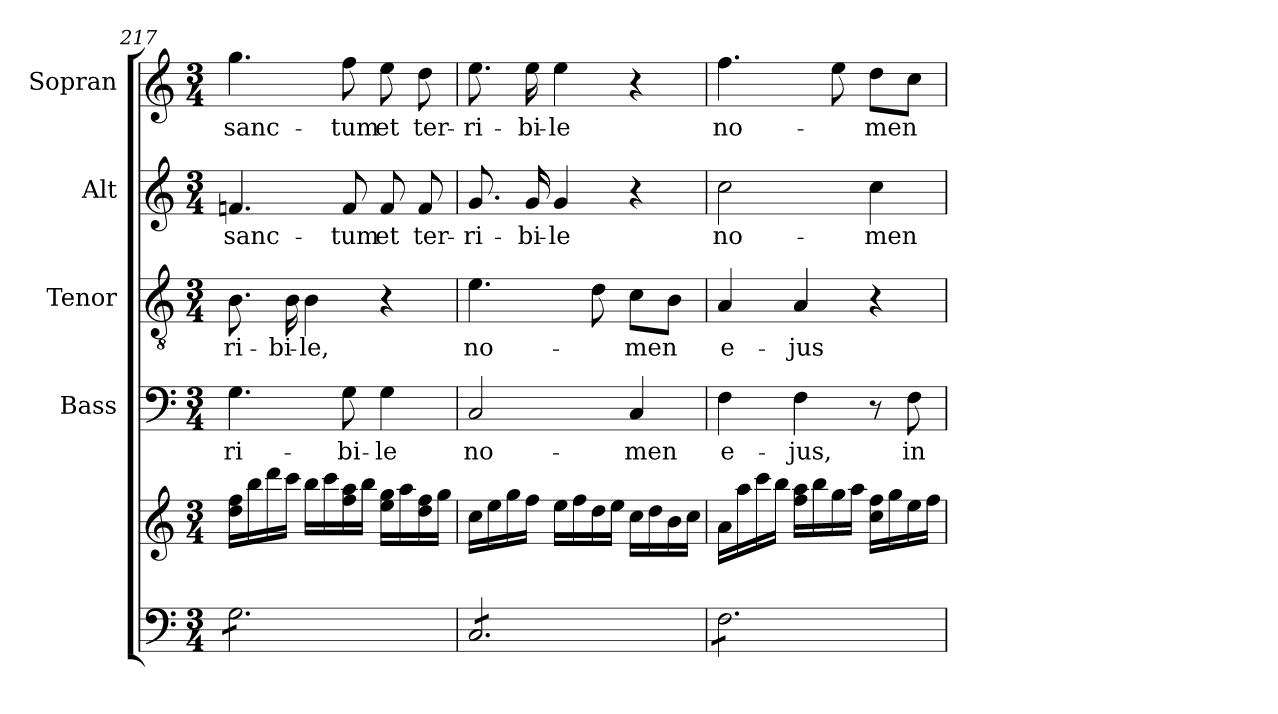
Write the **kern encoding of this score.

**kern	**kern	**kern	**text	**kern	**text	**kern	**text	**kern	**text
*part5	*part5	*part4	*part4	*part3	*part3	*part2	*part2	*part1	*part1
*staff6	*staff5	*staff4	*staff4	*staff3	*staff3	*staff2	*staff2	*staff1	*staff1
*	*	*I"Bass	*	*I"Tenor	*	*I"Alt	*	*I"Sopran	*
*	*	*I'B.	*	*I'T.	*	*I'A.	*	*I'S.	*
*clefF4	*clefG2	*clefF4	*	*clefGv2	*	*clefG2	*	*clefG2	*
*k[]	*k[]	*k[]	*	*k[]	*	*k[]	*	*k[]	*
*C:	*C:	*C:	*	*C:	*	*C:	*	*C:	*
*M3/4	*M3/4	*M3/4	*	*M3/4	*	*M3/4	*	*M3/4	*
=217	=217	=217	=217	=217	=217	=217	=217	=217	=217
!	!	!	!LO:LY:b	!	!LO:LY:b	!	!LO:LY:b	!	!LO:LY:b
*tremolo	*	*	*	*	*	*	*	*	*
8G\L	16dd\ 16ff\LL	4.G\	-ri-	8.B\	-ri-	4.fn/	sanc-	4.gg\	sanc-
.	16bb\	.	.	.	.	.	.	.	.
8G\	16ddd\	.	.	.	.	.	.	.	.
!	!	!	!	!	!LO:LY:b	!	!	!	!
.	16ccc\JJ	.	.	16B\	-bi-	.	.	.	.
!	!	!	!	!	!LO:LY:b	!	!	!	!
8G\	16bb\LL	.	.	4B\	-le,	.	.	.	.
.	16ccc\	.	.	.	.	.	.	.	.
!	!	!	!LO:LY:b	!	!	!	!LO:LY:b	!	!LO:LY:b
8G\	16ff\ 16aa\	8G\	-bi-	.	.	8f/	-tum	8ff\	-tum
.	16bb\JJ	.	.	.	.	.	.	.	.
!	!	!	!LO:LY:b	!	!	!	!LO:LY:b	!	!LO:LY:b
8G\	16ee\ 16gg\LL	4G\	-le	4r	.	8f/	et	8ee\	et
.	16aa\	.	.	.	.	.	.	.	.
!	!	!	!	!	!	!	!LO:LY:b	!	!LO:LY:b
8G\J	16dd\ 16ff\	.	.	.	.	8f/	ter-	8dd\	ter-
.	16gg\JJ	.	.	.	.	.	.	.	.
=218	=218	=218	=218	=218	=218	=218	=218	=218	=218
!	!	!	!LO:LY:b	!	!LO:LY:b	!	!LO:LY:b	!	!LO:LY:b
8C/L	16cc\LL	2C/	no-	4.e\	no-	8.g/	-ri-	8.ee\	-ri-
.	16ee\	.	.	.	.	.	.	.	.
8C/	16gg\	.	.	.	.	.	.	.	.
!	!	!	!	!	!	!	!LO:LY:b	!	!LO:LY:b
.	16ff\JJ	.	.	.	.	16g/	-bi-	16ee\	-bi-
!	!	!	!	!	!	!	!LO:LY:b	!	!LO:LY:b
8C/	16ee\LL	.	.	.	.	4g/	-le	4ee\	-le
.	16ff\	.	.	.	.	.	.	.	.
8C/	16dd\	.	.	8d\	.	.	.	.	.
.	16ee\JJ	.	.	.	.	.	.	.	.
!	!	!	!LO:LY:b	!	!LO:LY:b	!	!	!	!
8C/	16cc\LL	4C/	-men	8c\L	-men	4r	.	4r	.
.	16dd\	.	.	.	.	.	.	.	.
8C/J	16b\	.	.	8B\J	.	.	.	.	.
.	16cc\JJ	.	.	.	.	.	.	.	.
!!LO:PB:g=z
=219	=219	=219	=219	=219	=219	=219	=219	=219	=219
!	!	!	!LO:LY:b	!	!LO:LY:b	!	!LO:LY:b	!	!LO:LY:b
8F\L	16a\LL	4F\	e-	4A/	e-	2cc\	no-	4.ff\	no-
.	16aa\	.	.	.	.	.	.	.	.
8F\	16ccc\	.	.	.	.	.	.	.	.
.	16bb\JJ	.	.	.	.	.	.	.	.
!	!	!	!LO:LY:b	!	!LO:LY:b	!	!	!	!
8F\	16ff\ 16aa\LL	4F\	-jus,	4A/	-jus	.	.	.	.
.	16bb\	.	.	.	.	.	.	.	.
8F\	16gg\	.	.	.	.	.	.	8ee\	.
.	16aa\JJ	.	.	.	.	.	.	.	.
!	!	!	!	!	!	!	!LO:LY:b	!	!LO:LY:b
8F\	16cc\ 16ff\LL	8r	.	4r	.	4cc\	-men	8dd\L	-men
.	16gg\	.	.	.	.	.	.	.	.
!	!	!	!LO:LY:b	!	!	!	!	!	!
8F\J	16ee\	8F\	in-	.	.	.	.	8cc\J	.
*Xtremolo	*	*	*	*	*	*	*	*	*
.	16ff\JJ	.	.	.	.	.	.	.	.
=	=	=	=	=	=	=	=	=	=
*-	*-	*-	*-	*-	*-	*-	*-	*-	*-
